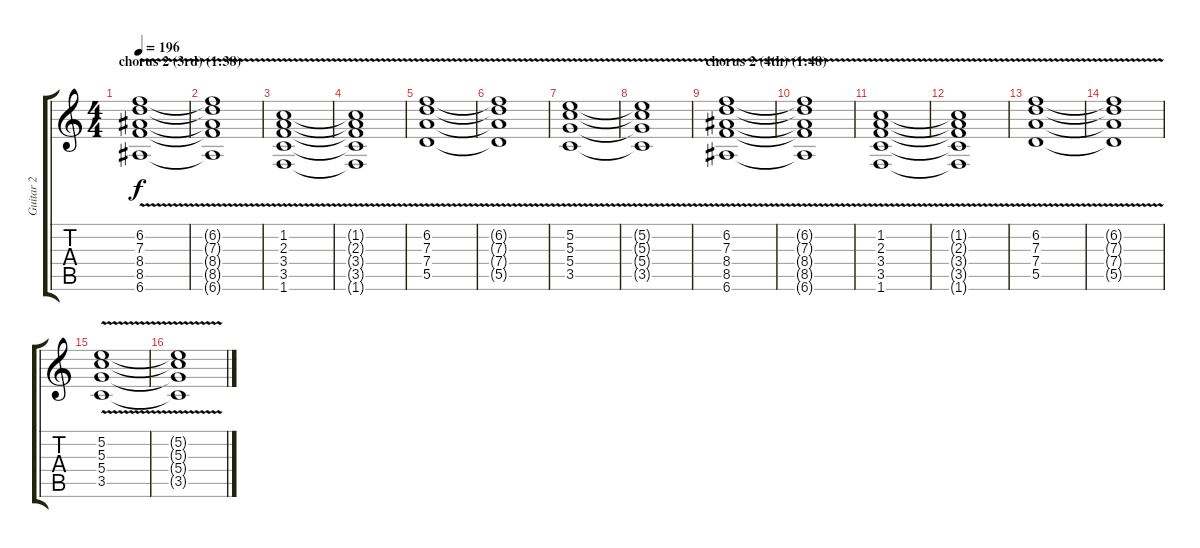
\track ("Guitar 2" "Guitar 2") {instrument electricguitarclean}
\staff {score tabs}
\tuning (E4 B3 G3 D3 A2 E2) {hide}
\ts (4 4)
\section ("" "chorus 2 (3rd) (1:38)")
\tempo 196
\clef g2
\ks c
(6.2{v} 7.3 8.4{v} 8.5{v} 6.6{v}).1{dy f} |
(6.2{t} 7.3{t} 8.4{t} 8.5{t} 6.6{t}).1 |
(1.2{v} 2.3{v} 3.4{v} 3.5{v} 1.6{v}).1 |
(1.2{t} 2.3{t} 3.4{t} 3.5{t} 1.6{t}).1 |
(6.2{v} 7.3{v} 7.4{v} 5.5{v}).1 |
(6.2{t} 7.3{t} 7.4{t} 5.5{t}).1 |
(5.2{v} 5.3{v} 5.4{v} 3.5{v}).1 |
(5.2{t} 5.3{t} 5.4{t} 3.5{t}).1 |
\section ("" "chorus 2 (4th) (1:48)")
(6.2{v} 7.3 8.4{v} 8.5{v} 6.6{v}).1 |
(6.2{t} 7.3{t} 8.4{t} 8.5{t} 6.6{t}).1 |
(1.2{v} 2.3{v} 3.4{v} 3.5{v} 1.6{v}).1 |
(1.2{t} 2.3{t} 3.4{t} 3.5{t} 1.6{t}).1 |
(6.2{v} 7.3{v} 7.4{v} 5.5{v}).1 |
(6.2{t} 7.3{t} 7.4{t} 5.5{t}).1 |
(5.2{v} 5.3{v} 5.4{v} 3.5{v}).1 |
(5.2{t} 5.3{t} 5.4{t} 3.5{t}).1
